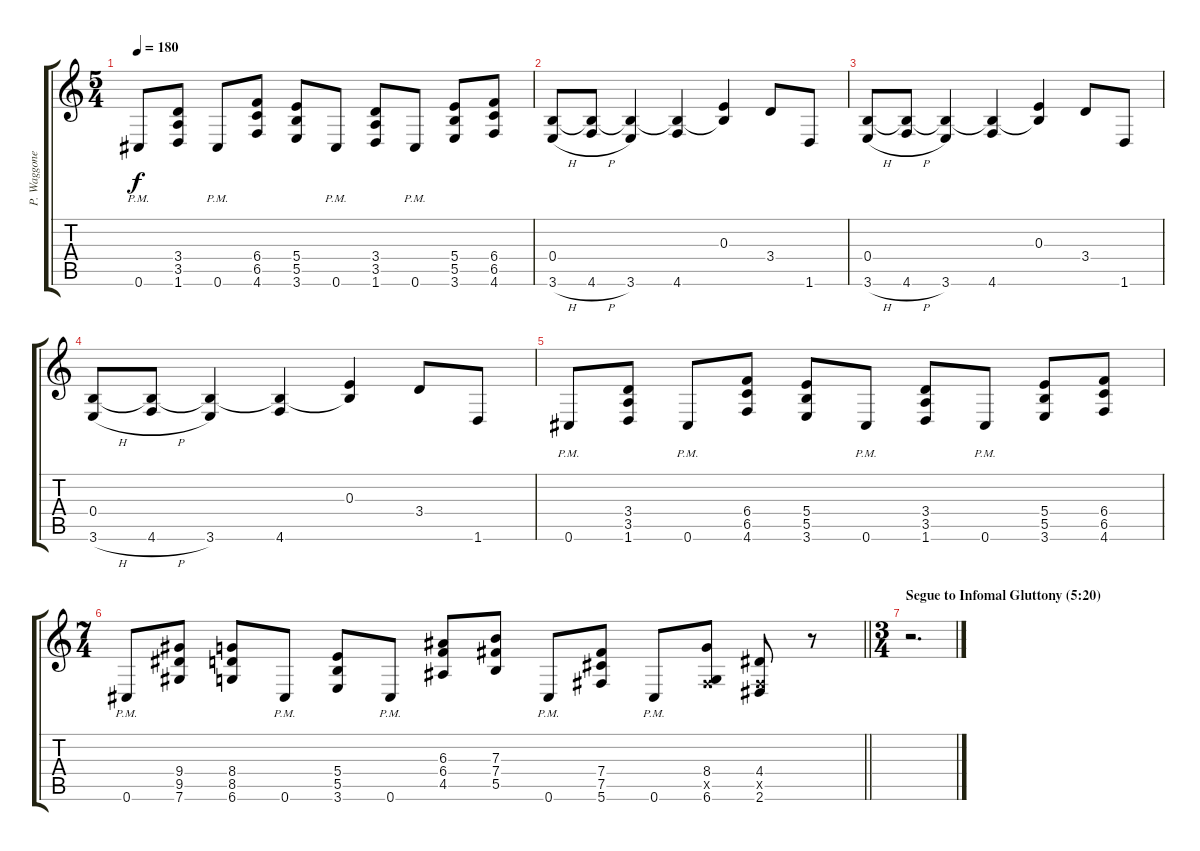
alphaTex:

\track ("P. Waggoner Gtr." "P. Waggone") {instrument distortionguitar}
\staff {score tabs}
\tuning (Db4 Ab3 E3 B2 Gb2 Db2) {hide}
\ts (5 4)
\tempo 180
\clef g2
\ks c
0.6{pm}.8{dy f} (3.4 3.5 1.6).8 0.6{pm}.8 (6.4 6.5 4.6).8 (5.4 5.5 3.6).8 0.6{pm}.8 (3.4 3.5 1.6).8 0.6{pm}.8 (5.4 5.5 3.6).8 (6.4 6.5 4.6).8 |
(0.4 3.6{h}).8 (0.4{t} 4.6{h}).8 (0.4{t} 3.6).4 (0.4{t} 4.6).4 (0.3 0.4{t}).4 3.4.8 1.6.8 |
(0.4 3.6{h}).8 (0.4{t} 4.6{h}).8 (0.4{t} 3.6).4 (0.4{t} 4.6).4 (0.3 0.4{t}).4 3.4.8 1.6.8 |
(0.4 3.6{h}).8 (0.4{t} 4.6{h}).8 (0.4{t} 3.6).4 (0.4{t} 4.6).4 (0.3 0.4{t}).4 3.4.8 1.6.8 |
0.6{pm}.8 (3.4 3.5 1.6).8 0.6{pm}.8 (6.4 6.5 4.6).8 (5.4 5.5 3.6).8 0.6{pm}.8 (3.4 3.5 1.6).8 0.6{pm}.8 (5.4 5.5 3.6).8 (6.4 6.5 4.6).8 |
\ts (7 4)
\barLineRight lightlight
0.6{pm}.8 (9.4 9.5 7.6).8 (8.4 8.5 6.6).8 0.6{pm}.8 (5.4 5.5 3.6).8 0.6{pm}.8 (6.3 6.4 4.5).8 (7.3 7.4 5.5).8 0.6{pm}.8 (7.4 7.5 5.6).8 0.6{pm}.8 (8.4 0.5{x} 6.6).8 (4.4 0.5{x} 2.6).8 r.8 |
\ts (3 4)
\section ("" "Segue to Infomal Gluttony (5:20)")
r.2{d}
